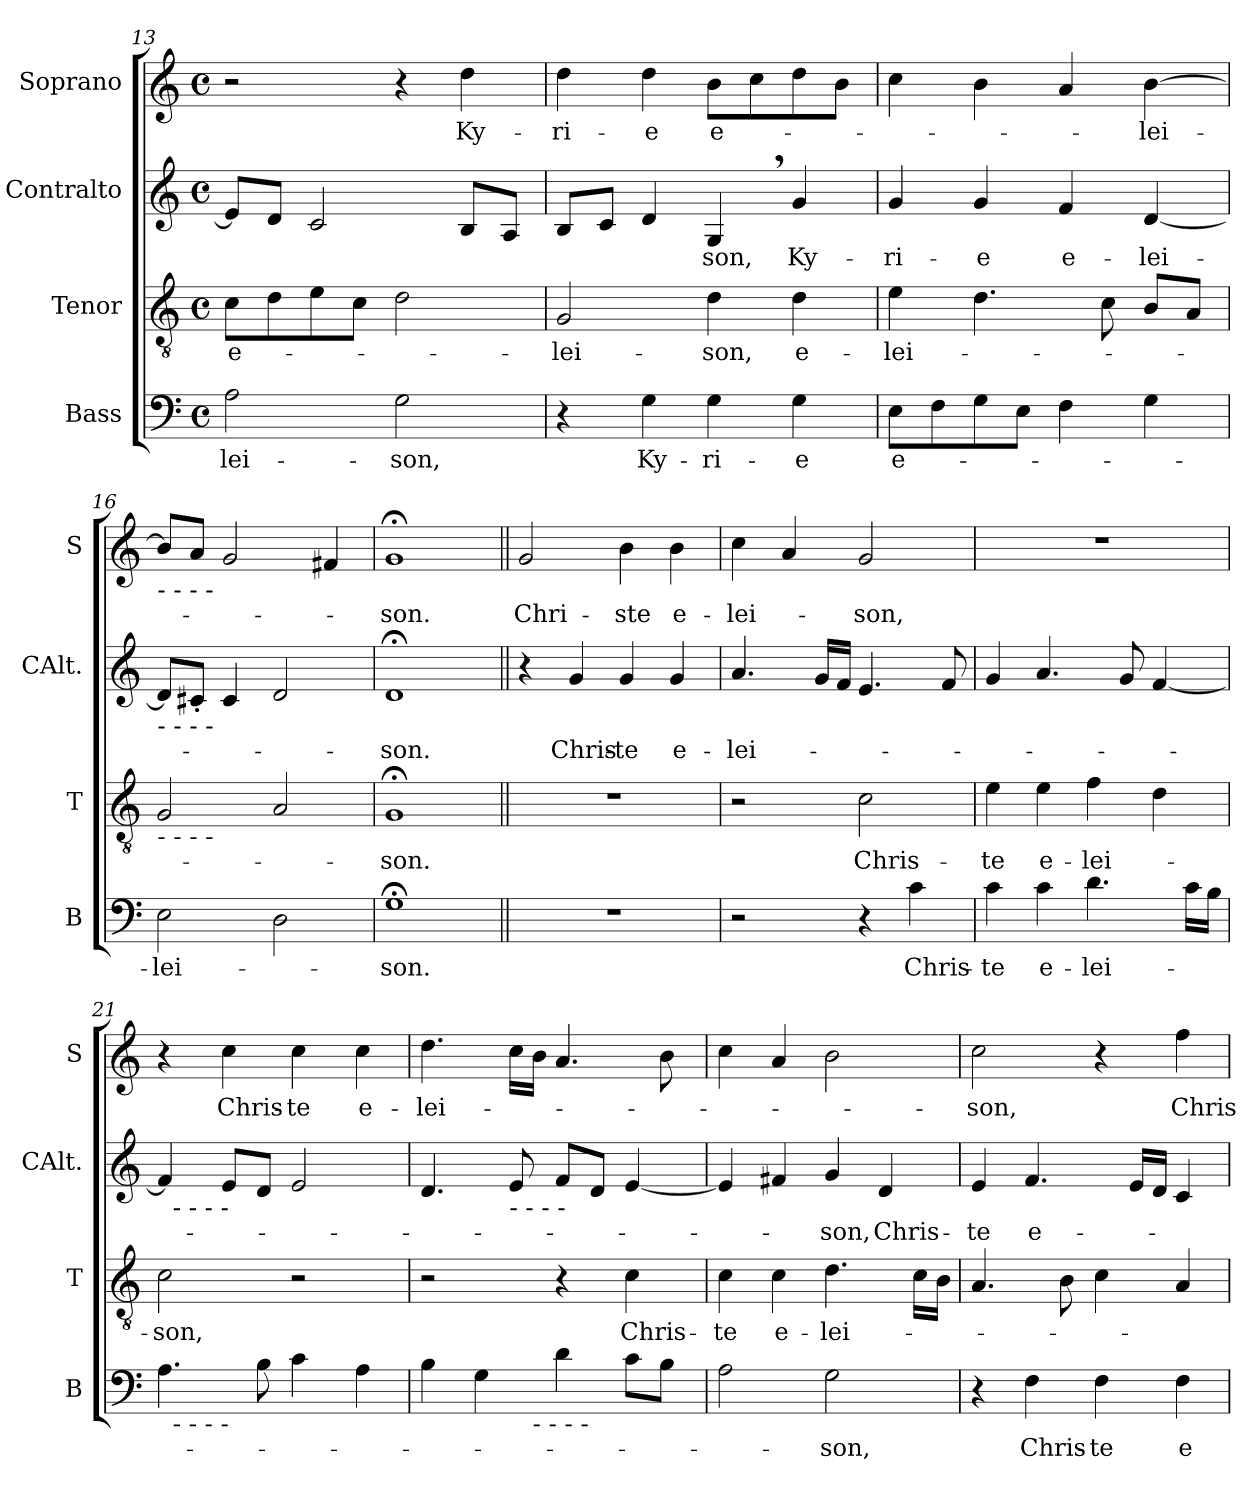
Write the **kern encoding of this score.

**kern	**text	**kern	**text	**kern	**text	**kern	**text
*part4	*part4	*part3	*part3	*part2	*part2	*part1	*part1
*staff4	*staff4	*staff3	*staff3	*staff2	*staff2	*staff1	*staff1
*I"Bass	*	*I"Tenor	*	*I"Contralto	*	*I"Soprano	*
*I'B	*	*I'T	*	*I'CAlt.	*	*I'S	*
*clefF4	*	*clefGv2	*	*clefG2	*	*clefG2	*
*k[]	*	*k[]	*	*k[]	*	*k[]	*
*C:	*	*C:	*	*C:	*	*C:	*
*M4/4	*	*M4/4	*	*M4/4	*	*M4/4	*
*met(c)	*	*met(c)	*	*met(c)	*	*met(c)	*
=13	=13	=13	=13	=13	=13	=13	=13
2A\	-lei-	8c\L	e-	8e/L]	.	2r	.
.	.	8d\	.	8d/J	.	.	.
.	.	8e\	.	2c/	.	.	.
.	.	8c\J	.	.	.	.	.
2G\	-son,	2d\	.	.	.	4r	.
.	.	.	.	8B/L	.	4dd\	Ky-
.	.	.	.	8A/J	.	.	.
=14	=14	=14	=14	=14	=14	=14	=14
4r	.	2G/	-lei-	8B/L	.	4dd\	-ri-
.	.	.	.	8c/J	.	.	.
4G\	Ky-	.	.	4d/	.	4dd\	-e
4G\	-ri-	4d\	-son,	4G,>/	-son,	8b\L	e-
.	.	.	.	.	.	8cc\	.
4G\	-e	4d\	e-	4g/	Ky-	8dd\	.
.	.	.	.	.	.	8b\J	.
=15	=15	=15	=15	=15	=15	=15	=15
8E\L	e-	4e\	-lei-	4g/	-ri-	4cc\	.
8F\	.	.	.	.	.	.	.
8G\	.	4.d\	.	4g/	-e	4b\	.
8E\J	.	.	.	.	.	.	.
4F\	.	.	.	4f/	e-	4a/	.
.	.	8c\	.	.	.	.	.
4G\	.	8B/L	.	[4d/	-lei-	[4b\	-lei-
.	.	8A/J	.	.	.	.	.
!!LO:LB:g=z
=16	=16	=16	=16	=16	=16	=16	=16
!	!	!	!	!	!	!LO:TX:b:t=-          -          -          -	!
!	!	!	!	!LO:TX:b:t=-          -          -          -	!	!	!
!	!	!LO:TX:b:t=-          -          -          -	!	!	!	!	!
2E\	-lei-	2G/	.	8d/L]	.	8b/L]	.
.	.	.	.	8c#X'</J	.	8a/J	.
.	.	.	.	4c#/	.	2g/	.
2D\	.	2A/	.	2d/	.	.	.
.	.	.	.	.	.	4f#X/	.
=17	=17	=17	=17	=17	=17	=17	=17
1G;<	-son.	1G;<	-son.	1d;<	-son.	1g;<	-son.
=18||	=18||	=18||	=18||	=18||	=18||	=18||	=18||
1r	.	1r	.	4r	.	2g/	Chri-
.	.	.	.	4g/	Chris-	.	.
.	.	.	.	4g/	-te	4b\	-ste
.	.	.	.	4g/	e-	4b\	e-
=19	=19	=19	=19	=19	=19	=19	=19
2r	.	2r	.	4.a/	-lei-	4cc\	-lei-
.	.	.	.	.	.	4a/	.
.	.	.	.	16g/LL	.	.	.
.	.	.	.	16f/JJ	.	.	.
4r	.	2c\	Chris-	4.e/	.	2g/	-son,
4c\	Chris-	.	.	.	.	.	.
.	.	.	.	8f/	.	.	.
=20	=20	=20	=20	=20	=20	=20	=20
4c\	-te	4e\	-te	4g/	.	1r	.
4c\	e-	4e\	e-	4.a/	.	.	.
4.d\	-lei-	4f\	-lei-	.	.	.	.
.	.	.	.	8g/	.	.	.
.	.	4d\	.	[4f/	.	.	.
16c\LL	.	.	.	.	.	.	.
16B\JJ	.	.	.	.	.	.	.
!!LO:LB:g=z
=21	=21	=21	=21	=21	=21	=21	=21
*^	*	*	*	*^	*	*	*
4.A\	32ryy	.	2c\	-son,	4f/]	32ryy	.	4r	.
!	!	!	!	!	!	!LO:TX:b:t=-          -          -          -	!	!	!
!	!LO:TX:b:t=-          -          -          -	!	!	!	!	!	!	!	!
.	2ryy	.	.	.	.	2ryy	.	.	.
.	.	.	.	.	8e/L	.	.	4cc\	Chris-
8B\	.	.	.	.	8d/J	.	.	.	.
4c\	.	.	2r	.	2e/	.	.	4cc\	-te
.	4...ryy	.	.	.	.	4...ryy	.	.	.
4A\	.	.	.	.	.	.	.	4cc\	e-
*	*	*	*	*	*v	*v	*	*	*
=22	=22	=22	=22	=22	=22	=22	=22	=22
4B\	4..ryy	.	2r	.	4.d/	.	4.dd\	-lei-
4G\	.	.	.	.	.	.	.	.
!	!	!	!	!	!LO:TX:b:t=-          -          -          -	!	!	!
.	.	.	.	.	8e/	.	16cc\LL	.
!	!LO:TX:b:t=-          -          -          -	!	!	!	!	!	!	!
.	2ryy	.	.	.	.	.	16b\JJ	.
4d\	.	.	4r	.	8f/L	.	4.a/	.
.	.	.	.	.	8d/J	.	.	.
8c\L	.	.	4c\	Chris-	[4e/	.	.	.
8B\J	.	.	.	.	.	.	8b\	.
.	16ryy	.	.	.	.	.	.	.
*v	*v	*	*	*	*	*	*	*
=23	=23	=23	=23	=23	=23	=23	=23
2A\	.	4c\	-te	4e/]	.	4cc\	.
.	.	4c\	e-	4f#X/	.	4a/	.
2G\	-son,	4.d\	-lei-	4g/	-son,	2b\	.
.	.	.	.	4d/	Chris-	.	.
.	.	16c\LL	.	.	.	.	.
.	.	16B\JJ	.	.	.	.	.
=24	=24	=24	=24	=24	=24	=24	=24
4r	.	4.A/	.	4e/	-te	2cc\	-son,
4F\	Chris-	.	.	4.f/	e-	.	.
.	.	8B\	.	.	.	.	.
4F\	-te	4c\	.	.	.	4r	.
.	.	.	.	16e/LL	.	.	.
.	.	.	.	16d/JJ	.	.	.
4F\	e-	4A/	.	4c/	.	4ff\	Chris-
=	=	=	=	=	=	=	=
*-	*-	*-	*-	*-	*-	*-	*-
